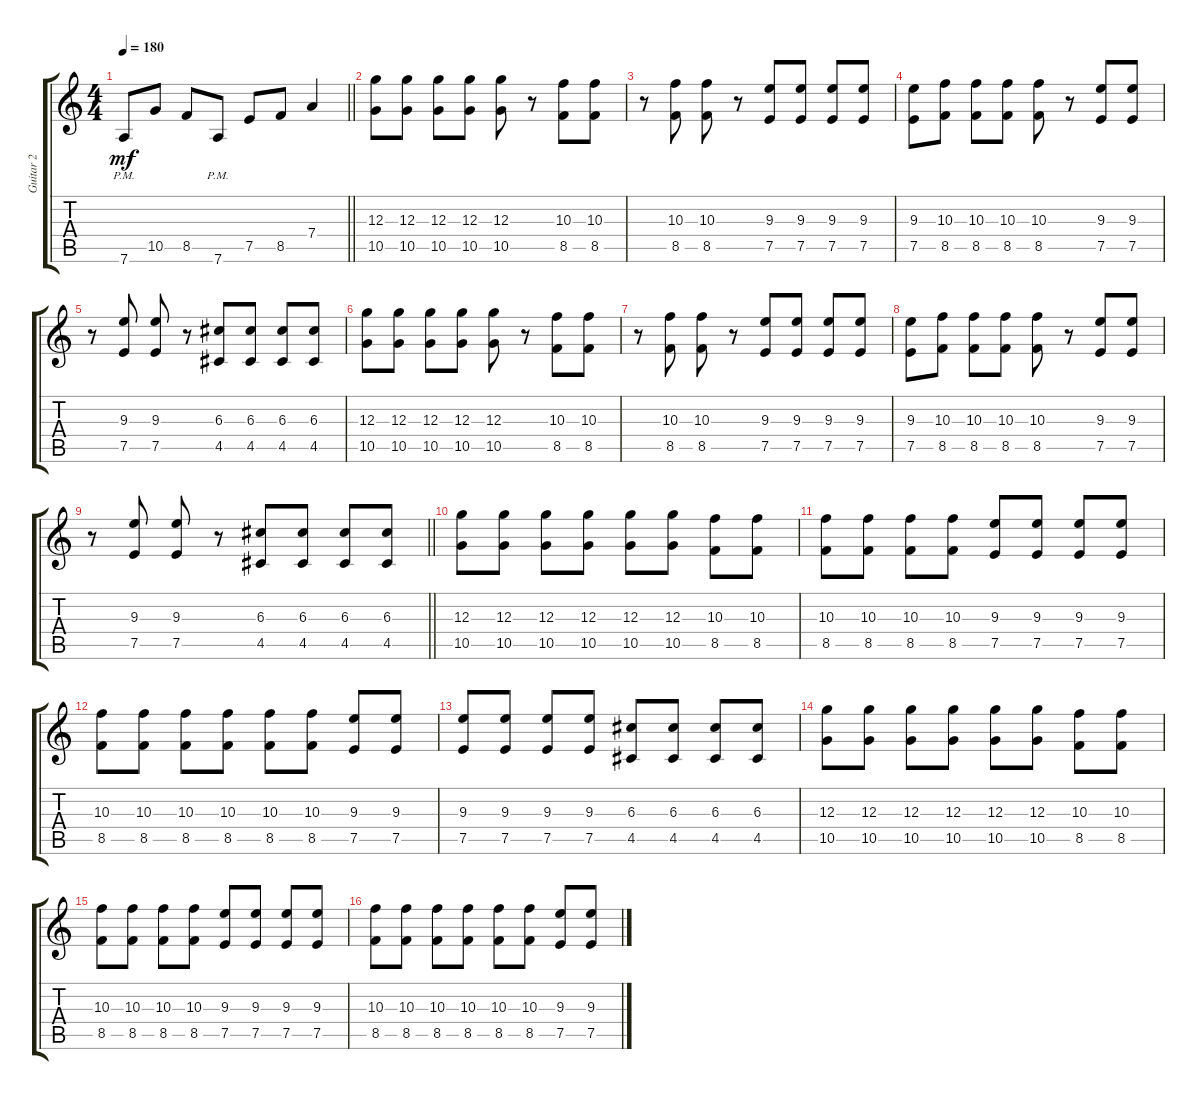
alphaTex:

\track ("Guitar 2" "Guitar 2") {instrument distortionguitar}
\staff {score tabs}
\tuning (E4 B3 G3 D3 A2 D2) {hide}
\ts (4 4)
\tempo 180
\clef g2
\barLineRight lightlight
\ks c
7.6{pm}.8{dy mf} 10.5.8 8.5.8 7.6{pm}.8 7.5.8 8.5.8 7.4.4 |
\section ("" "")
(12.3 10.5).8 (12.3 10.5).8 (12.3 10.5).8 (12.3 10.5).8 (12.3 10.5).8 r.8 (10.3 8.5).8 (10.3 8.5).8 |
r.8 (10.3 8.5).8 (10.3 8.5).8 r.8 (9.3 7.5).8 (9.3 7.5).8 (9.3 7.5).8 (9.3 7.5).8 |
(9.3 7.5).8 (10.3 8.5).8 (10.3 8.5).8 (10.3 8.5).8 (10.3 8.5).8 r.8 (9.3 7.5).8 (9.3 7.5).8 |
r.8 (9.3 7.5).8 (9.3 7.5).8 r.8 (6.3 4.5).8 (6.3 4.5).8 (6.3 4.5).8 (6.3 4.5).8 |
(12.3 10.5).8 (12.3 10.5).8 (12.3 10.5).8 (12.3 10.5).8 (12.3 10.5).8 r.8 (10.3 8.5).8 (10.3 8.5).8 |
r.8 (10.3 8.5).8 (10.3 8.5).8 r.8 (9.3 7.5).8 (9.3 7.5).8 (9.3 7.5).8 (9.3 7.5).8 |
(9.3 7.5).8 (10.3 8.5).8 (10.3 8.5).8 (10.3 8.5).8 (10.3 8.5).8 r.8 (9.3 7.5).8 (9.3 7.5).8 |
\barLineRight lightlight
r.8 (9.3 7.5).8 (9.3 7.5).8 r.8 (6.3 4.5).8 (6.3 4.5).8 (6.3 4.5).8 (6.3 4.5).8 |
\section ("" "")
(12.3 10.5).8 (12.3 10.5).8 (12.3 10.5).8 (12.3 10.5).8 (12.3 10.5).8 (12.3 10.5).8 (10.3 8.5).8 (10.3 8.5).8 |
(10.3 8.5).8 (10.3 8.5).8 (10.3 8.5).8 (10.3 8.5).8 (9.3 7.5).8 (9.3 7.5).8 (9.3 7.5).8 (9.3 7.5).8 |
(10.3 8.5).8 (10.3 8.5).8 (10.3 8.5).8 (10.3 8.5).8 (10.3 8.5).8 (10.3 8.5).8 (9.3 7.5).8 (9.3 7.5).8 |
(9.3 7.5).8 (9.3 7.5).8 (9.3 7.5).8 (9.3 7.5).8 (6.3 4.5).8 (6.3 4.5).8 (6.3 4.5).8 (6.3 4.5).8 |
(12.3 10.5).8 (12.3 10.5).8 (12.3 10.5).8 (12.3 10.5).8 (12.3 10.5).8 (12.3 10.5).8 (10.3 8.5).8 (10.3 8.5).8 |
(10.3 8.5).8 (10.3 8.5).8 (10.3 8.5).8 (10.3 8.5).8 (9.3 7.5).8 (9.3 7.5).8 (9.3 7.5).8 (9.3 7.5).8 |
(10.3 8.5).8 (10.3 8.5).8 (10.3 8.5).8 (10.3 8.5).8 (10.3 8.5).8 (10.3 8.5).8 (9.3 7.5).8 (9.3 7.5).8
